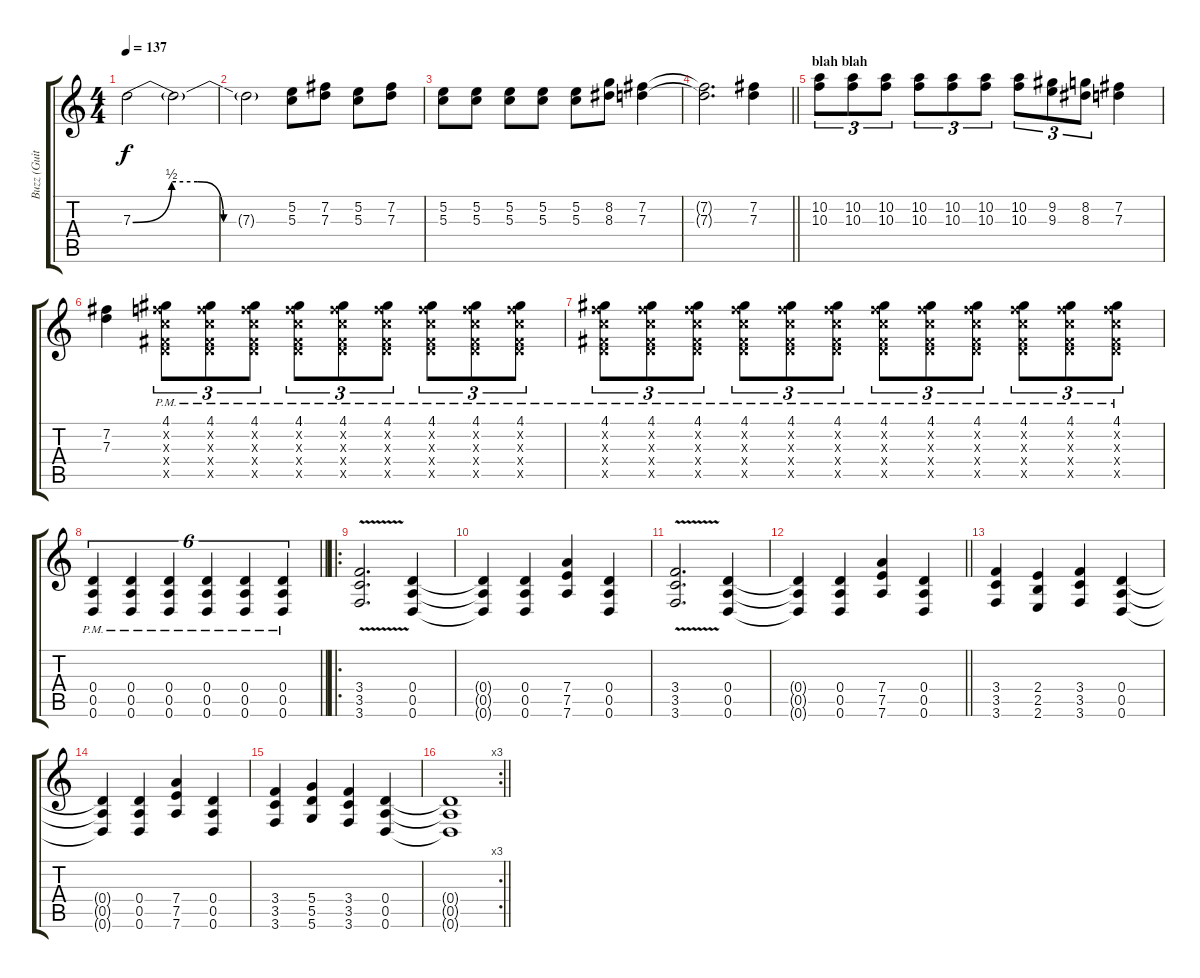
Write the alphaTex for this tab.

\track ("Buzz (Guitar)" "Buzz (Guit") {instrument distortionguitar}
\staff {score tabs}
\tuning (E4 B3 G3 D3 A2 D2) {hide}
\ts (4 4)
\tempo 137
\clef g2
\ks c
7.3{be (custom 0 0 15 2 25 2 35 0 60 0)}.2{dy f} 7.3{t}.2 |
7.3{t}.2 (5.2 5.3).8 (7.2 7.3).8 (5.2 5.3).8 (7.2 7.3).8 |
(5.2 5.3).8 (5.2 5.3).8 (5.2 5.3).8 (5.2 5.3).8 (5.2 5.3).8 (8.2 8.3).8 (7.2 7.3).4 |
\barLineRight lightlight
(7.2{t} 7.3{t}).2{d} (7.2 7.3).4 |
\section ("" "blah blah")
(10.2 10.3).8{tu (3 2)} (10.2 10.3).8{tu (3 2)} (10.2 10.3).8{tu (3 2)} (10.2 10.3).8{tu (3 2)} (10.2 10.3).8{tu (3 2)} (10.2 10.3).8{tu (3 2)} (10.2 10.3).8{tu (3 2)} (9.2 9.3).8{tu (3 2)} (8.2 8.3).8{tu (3 2)} (7.2 7.3).4 |
(7.2 7.3).4 (4.1{pm} 6.2{x} 5.3{x} 4.4{x} 5.5{x}).8{tu (3 2)} (4.1{pm} 6.2{x} 5.3{x} 4.4{x} 5.5{x}).8{tu (3 2)} (4.1{pm} 6.2{x} 5.3{x} 4.4{x} 5.5{x}).8{tu (3 2)} (4.1{pm} 6.2{x} 5.3{x} 4.4{x} 5.5{x}).8{tu (3 2)} (4.1{pm} 6.2{x} 5.3{x} 4.4{x} 5.5{x}).8{tu (3 2)} (4.1{pm} 6.2{x} 5.3{x} 4.4{x} 5.5{x}).8{tu (3 2)} (4.1{pm} 6.2{x} 5.3{x} 4.4{x} 5.5{x}).8{tu (3 2)} (4.1{pm} 6.2{x} 5.3{x} 4.4{x} 5.5{x}).8{tu (3 2)} (4.1{pm} 6.2{x} 5.3{x} 4.4{x} 5.5{x}).8{tu (3 2)} |
(4.1{pm} 6.2{x} 5.3{x} 4.4{x} 5.5{x}).8{tu (3 2)} (4.1{pm} 6.2{x} 5.3{x} 4.4{x} 5.5{x}).8{tu (3 2)} (4.1{pm} 6.2{x} 5.3{x} 4.4{x} 5.5{x}).8{tu (3 2)} (4.1{pm} 6.2{x} 5.3{x} 4.4{x} 5.5{x}).8{tu (3 2)} (4.1{pm} 6.2{x} 5.3{x} 4.4{x} 5.5{x}).8{tu (3 2)} (4.1{pm} 6.2{x} 5.3{x} 4.4{x} 5.5{x}).8{tu (3 2)} (4.1{pm} 6.2{x} 5.3{x} 4.4{x} 5.5{x}).8{tu (3 2)} (4.1{pm} 6.2{x} 5.3{x} 4.4{x} 5.5{x}).8{tu (3 2)} (4.1{pm} 6.2{x} 5.3{x} 4.4{x} 5.5{x}).8{tu (3 2)} (4.1{pm} 6.2{x} 5.3{x} 4.4{x} 5.5{x}).8{tu (3 2)} (4.1{pm} 6.2{x} 5.3{x} 4.4{x} 5.5{x}).8{tu (3 2)} (4.1{pm} 6.2{x} 5.3{x} 4.4{x} 5.5{x}).8{tu (3 2)} |
\barLineRight lightlight
(0.4{pm} 0.5 0.6).4{tu (6 4)} (0.4{pm} 0.5 0.6).4{tu (6 4)} (0.4{pm} 0.5 0.6).4{tu (6 4)} (0.4{pm} 0.5 0.6).4{tu (6 4)} (0.4{pm} 0.5 0.6).4{tu (6 4)} (0.4{pm} 0.5 0.6).4{tu (6 4)} |
\ro
(3.4{v} 3.5 3.6).2{d} (0.4 0.5 0.6).4 |
(0.4{t} 0.5{t} 0.6{t}).4 (0.4 0.5 0.6).4 (7.4 7.5 7.6).4 (0.4 0.5 0.6).4 |
(3.4{v} 3.5 3.6).2{d} (0.4 0.5 0.6).4 |
\barLineRight lightlight
(0.4{t} 0.5{t} 0.6{t}).4 (0.4 0.5 0.6).4 (7.4 7.5 7.6).4 (0.4 0.5 0.6).4 |
(3.4 3.5 3.6).4 (2.4 2.5 2.6).4 (3.4 3.5 3.6).4 (0.4 0.5 0.6).4 |
(0.4{t} 0.5{t} 0.6{t}).4 (0.4 0.5 0.6).4 (7.4 7.5 7.6).4 (0.4 0.5 0.6).4 |
(3.4 3.5 3.6).4 (5.4 5.5 5.6).4 (3.4 3.5 3.6).4 (0.4 0.5 0.6).4 |
\rc 3
\barLineRight lightlight
(0.4{t} 0.5{t} 0.6{t}).1
